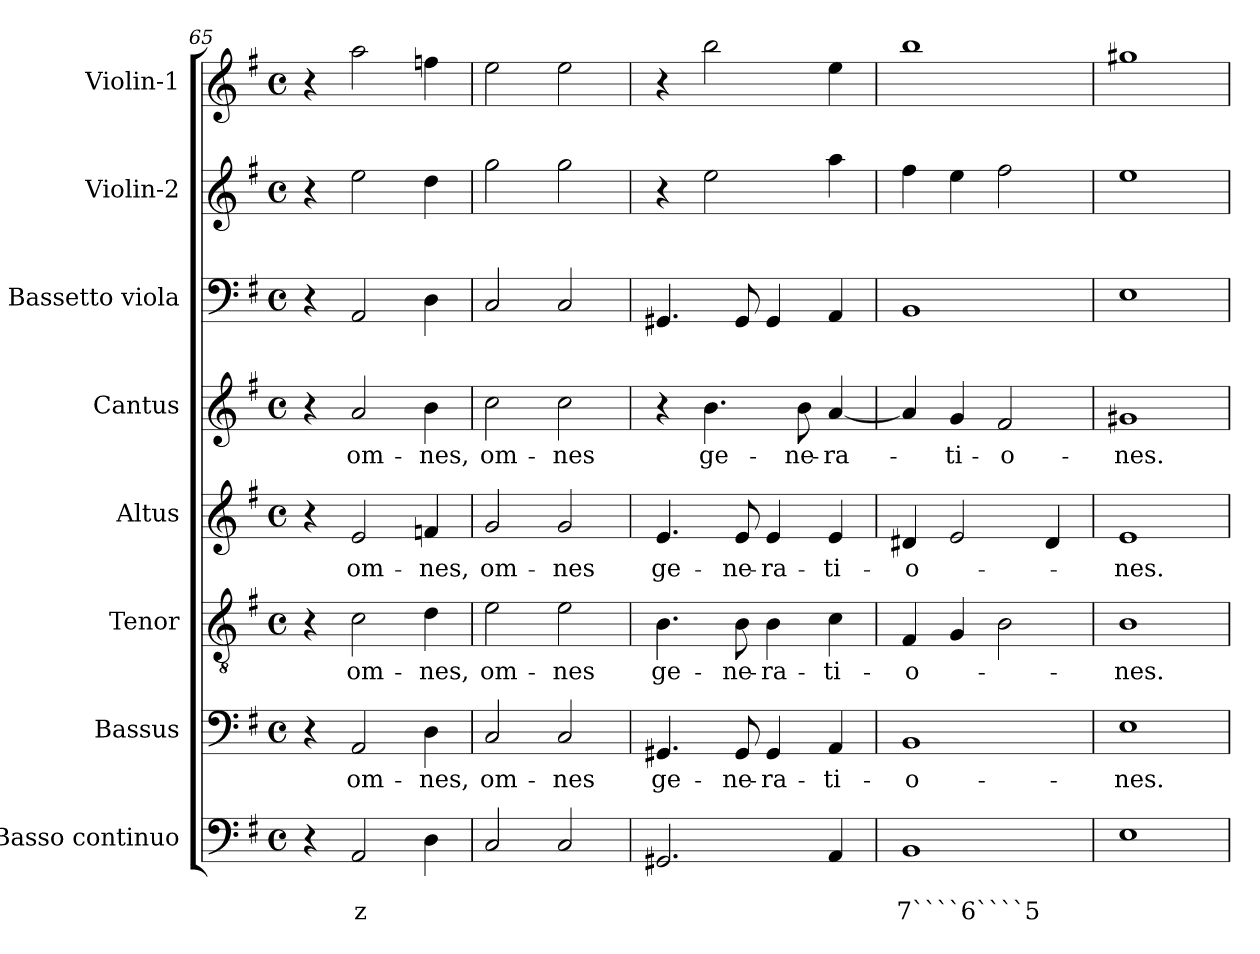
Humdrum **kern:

**kern	**text	**text	**kern	**text	**kern	**text	**kern	**text	**kern	**text	**kern	**kern	**kern
*part8	*part8	*part8	*part7	*part7	*part6	*part6	*part5	*part5	*part4	*part4	*part3	*part2	*part1
*staff8	*staff8	*staff8	*staff7	*staff7	*staff6	*staff6	*staff5	*staff5	*staff4	*staff4	*staff3	*staff2	*staff1
*I"Basso continuo	*	*	*I"Bassus	*	*I"Tenor	*	*I"Altus	*	*I"Cantus	*	*I"Bassetto viola	*I"Violin-2	*I"Violin-1
*I'BC	*	*	*I'B	*	*I'T	*	*I'A	*	*I'C	*	*	*I'Vi2	*I'Vi1
*clefF4	*	*	*clefF4	*	*clefGv2	*	*clefG2	*	*clefG2	*	*clefF4	*clefG2	*clefG2
*k[f#]	*	*	*k[f#]	*	*k[f#]	*	*k[f#]	*	*k[f#]	*	*k[f#]	*k[f#]	*k[f#]
*G:	*	*	*G:	*	*G:	*	*G:	*	*G:	*	*G:	*G:	*G:
*M4/4	*	*	*M4/4	*	*M4/4	*	*M4/4	*	*M4/4	*	*M4/4	*M4/4	*M4/4
*met(c)	*	*	*met(c)	*	*met(c)	*	*met(c)	*	*met(c)	*	*met(c)	*met(c)	*met(c)
=65	=65	=65	=65	=65	=65	=65	=65	=65	=65	=65	=65	=65	=65
4r	.	.	4r	.	4r	.	4r	.	4r	.	4r	4r	4r
!	!	!LO:LY:b	!	!LO:LY:b	!	!LO:LY:b	!	!LO:LY:b	!	!LO:LY:b	!	!	!
2AA/	.	z	2AA/	om-	2c\	om-	2e/	om-	2a/	om-	2AA/	2ee\	2aa\
!	!	!	!	!LO:LY:b	!	!LO:LY:b	!	!LO:LY:b	!	!LO:LY:b	!	!	!
4D\	.	.	4D\	-nes,	4d\	-nes,	4fn/	-nes,	4b\	-nes,	4D\	4dd\	4ffn\
=66	=66	=66	=66	=66	=66	=66	=66	=66	=66	=66	=66	=66	=66
!	!	!	!	!LO:LY:b	!	!LO:LY:b	!	!LO:LY:b	!	!LO:LY:b	!	!	!
2C/	.	.	2C/	om-	2e\	om-	2g/	om-	2cc\	om-	2C/	2gg\	2ee\
!	!	!	!	!LO:LY:b	!	!LO:LY:b	!	!LO:LY:b	!	!LO:LY:b	!	!	!
2C/	.	.	2C/	-nes	2e\	-nes	2g/	-nes	2cc\	-nes	2C/	2gg\	2ee\
=67	=67	=67	=67	=67	=67	=67	=67	=67	=67	=67	=67	=67	=67
!	!	!	!	!LO:LY:b	!	!LO:LY:b	!	!LO:LY:b	!	!	!	!	!
2.GG#X/	.	.	4.GG#X/	ge-	4.B\	ge-	4.e/	ge-	4r	.	4.GG#X/	4r	4r
!	!	!	!	!	!	!	!	!	!	!LO:LY:b	!	!	!
.	.	.	.	.	.	.	.	.	4.b\	ge-	.	2ee\	2bb\
!	!	!	!	!LO:LY:b	!	!LO:LY:b	!	!LO:LY:b	!	!	!	!	!
.	.	.	8GG#/	-ne-	8B\	-ne-	8e/	-ne-	.	.	8GG#/	.	.
!	!	!	!	!LO:LY:b	!	!LO:LY:b	!	!LO:LY:b	!	!	!	!	!
.	.	.	4GG#/	-ra-	4B\	-ra-	4e/	-ra-	.	.	4GG#/	.	.
!	!	!	!	!	!	!	!	!	!	!LO:LY:b	!	!	!
.	.	.	.	.	.	.	.	.	8b\	-ne-	.	.	.
!	!	!	!	!LO:LY:b	!	!LO:LY:b	!	!LO:LY:b	!	!LO:LY:b	!	!	!
4AA/	.	.	4AA/	-ti-	4c\	-ti-	4e/	-ti-	[4a/	-ra-	4AA/	4aa\	4ee\
=68	=68	=68	=68	=68	=68	=68	=68	=68	=68	=68	=68	=68	=68
!	!	!LO:LY:b	!	!LO:LY:b	!	!LO:LY:b	!	!LO:LY:b	!	!	!	!	!
1BB	.	7````6````5	1BB	-o-	4F#/	-o-	4d#X/	-o-	4a/]	.	1BB	4ff#\	1bb
!	!	!	!	!	!	!	!	!	!	!LO:LY:b	!	!	!
.	.	.	.	.	4G/	.	2e/	.	4g/	-ti-	.	4ee\	.
!	!	!	!	!	!	!	!	!	!	!LO:LY:b	!	!	!
.	.	.	.	.	2B\	.	.	.	2f#/	-o-	.	2ff#\	.
.	.	.	.	.	.	.	4d#/	.	.	.	.	.	.
=69	=69	=69	=69	=69	=69	=69	=69	=69	=69	=69	=69	=69	=69
!	!	!	!	!LO:LY:b	!	!LO:LY:b	!	!LO:LY:b	!	!LO:LY:b	!	!	!
1E	.	.	1E	-nes.	1B	-nes.	1e	-nes.	1g#X	-nes.	1E	1ee	1gg#X
=	=	=	=	=	=	=	=	=	=	=	=	=	=
*-	*-	*-	*-	*-	*-	*-	*-	*-	*-	*-	*-	*-	*-
